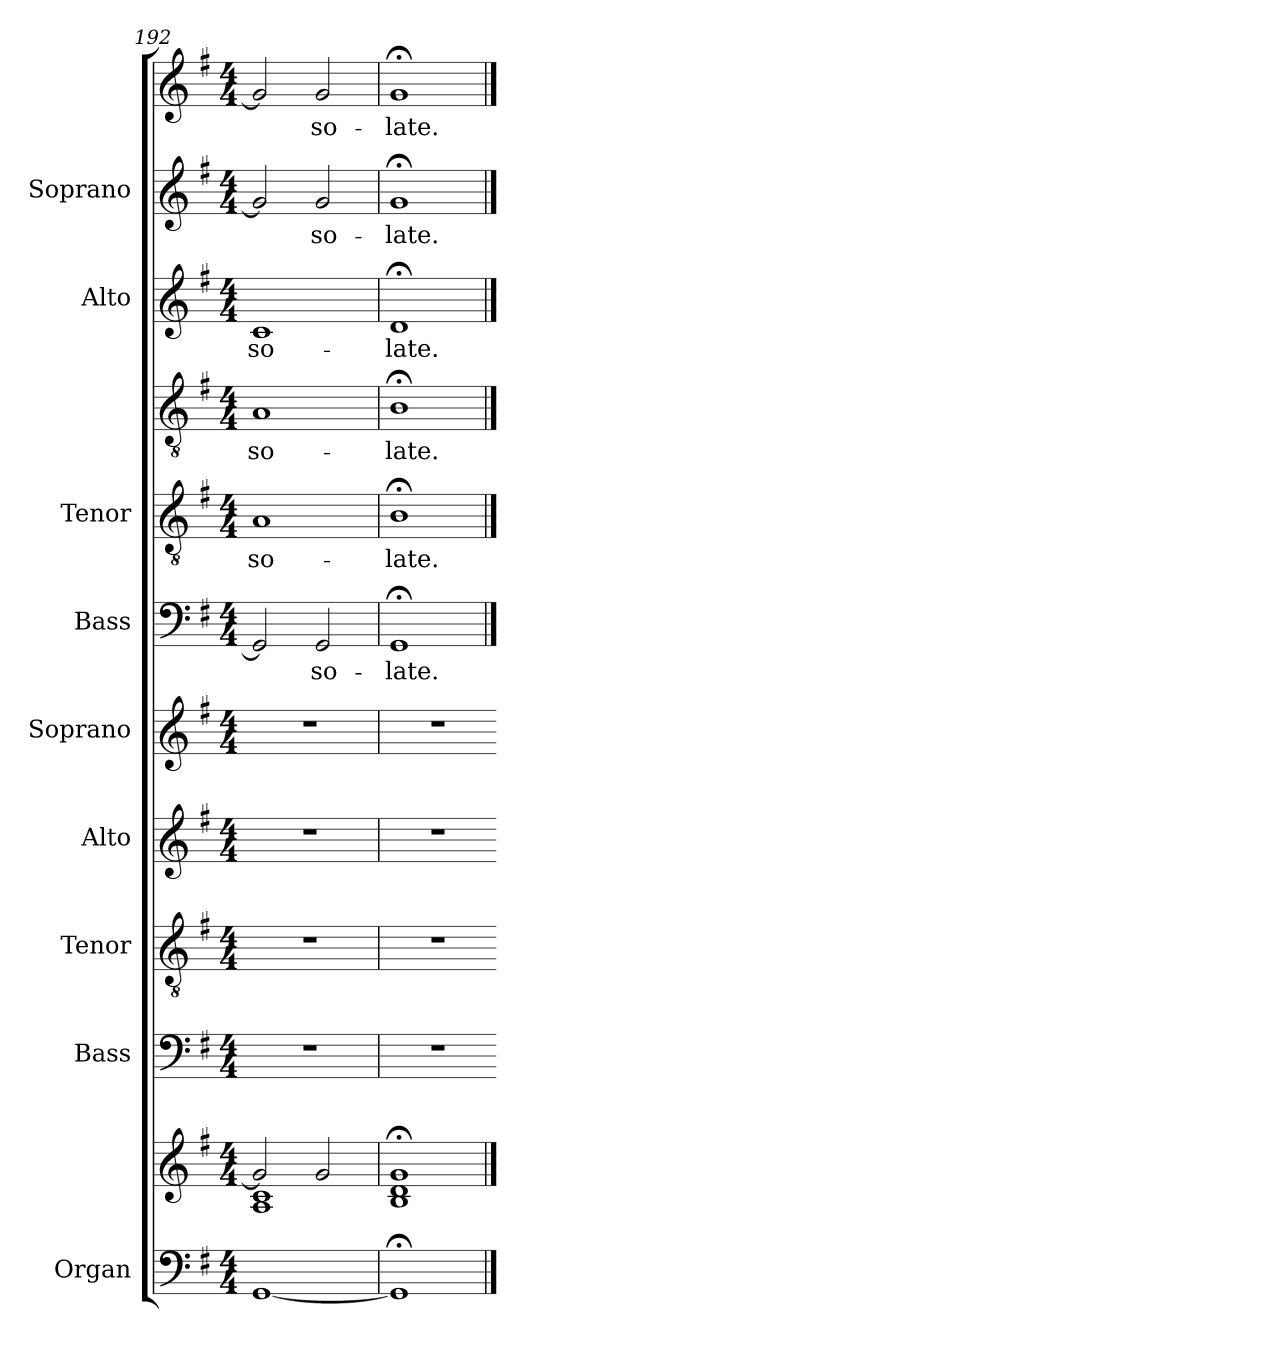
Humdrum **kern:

**kern	**kern	**kern	**kern	**kern	**kern	**kern	**text	**kern	**text	**kern	**text	**kern	**text	**kern	**text	**kern	**text
*part9	*part9	*part8	*part7	*part6	*part5	*part4	*part4	*part3	*part3	*part3	*part3	*part2	*part2	*part1	*part1	*part1	*part1
*staff12	*staff11	*staff10	*staff9	*staff8	*staff7	*staff6	*staff6	*staff5	*staff5	*staff4	*staff4	*staff3	*staff3	*staff2	*staff2	*staff1	*staff1
*I"Organ	*	*I"Bass	*I"Tenor	*I"Alto	*I"Soprano	*I"Bass	*	*I"Tenor	*	*	*	*I"Alto	*	*I"Soprano	*	*	*
*I'Organ	*	*I'Bass	*I'Tenor	*I'Alto	*I'Soprano	*I'Bass	*	*I'Tenor	*	*	*	*I'Alto	*	*I'Soprano	*	*	*
*clefF4	*clefG2	*clefF4	*clefGv2	*clefG2	*clefG2	*clefF4	*	*clefGv2	*	*clefGv2	*	*clefG2	*	*clefG2	*	*clefG2	*
*k[f#]	*k[f#]	*k[f#]	*k[f#]	*k[f#]	*k[f#]	*k[f#]	*	*k[f#]	*	*k[f#]	*	*k[f#]	*	*k[f#]	*	*k[f#]	*
*G:	*G:	*G:	*G:	*G:	*G:	*G:	*	*G:	*	*G:	*	*G:	*	*G:	*	*G:	*
*M4/4	*M4/4	*M4/4	*M4/4	*M4/4	*M4/4	*M4/4	*	*M4/4	*	*M4/4	*	*M4/4	*	*M4/4	*	*M4/4	*
=192	=192	=192	=192	=192	=192	=192	=192	=192	=192	=192	=192	=192	=192	=192	=192	=192	=192
*	*^	*	*	*	*	*	*	*	*	*	*	*	*	*	*	*	*
!	!	!	!	!	!	!	!	!	!	!LO:LY:b	!	!LO:LY:b	!	!LO:LY:b	!	!	!	!
[1GG	2g/]	1A\ 1c\	1r	1r	1r	1r	2GG]	.	1A	so-	1A	so-	1c	so-	2g]	.	2g]	.
!	!	!	!	!	!	!	!	!LO:LY:b	!	!	!	!	!	!	!	!LO:LY:b	!	!LO:LY:b
.	2g/	.	.	.	.	.	2GG	so-	.	.	.	.	.	.	2g	-so-	2g	so-
=193	=193	=193	=193	=193	=193	=193	=193	=193	=193	=193	=193	=193	=193	=193	=193	=193	=193	=193
!	!	!	!	!	!	!	!	!LO:LY:b	!	!LO:LY:b	!	!LO:LY:b	!	!LO:LY:b	!	!LO:LY:b	!	!LO:LY:b
1GG;]	1B/;< 1d/;< 1g/;<	1ryy	1r	1r	1r	1r	1GG;<	-late.	1B;<	-late.	1B;<	-late.	1d;<	-late.	1g;<	late.	1g;<	-late.
*	*v	*v	*	*	*	*	*	*	*	*	*	*	*	*	*	*	*	*
==	==	=	=	=	=	==	==	==	==	==	==	==	==	==	==	==	==
*-	*-	*-	*-	*-	*-	*-	*-	*-	*-	*-	*-	*-	*-	*-	*-	*-	*-
